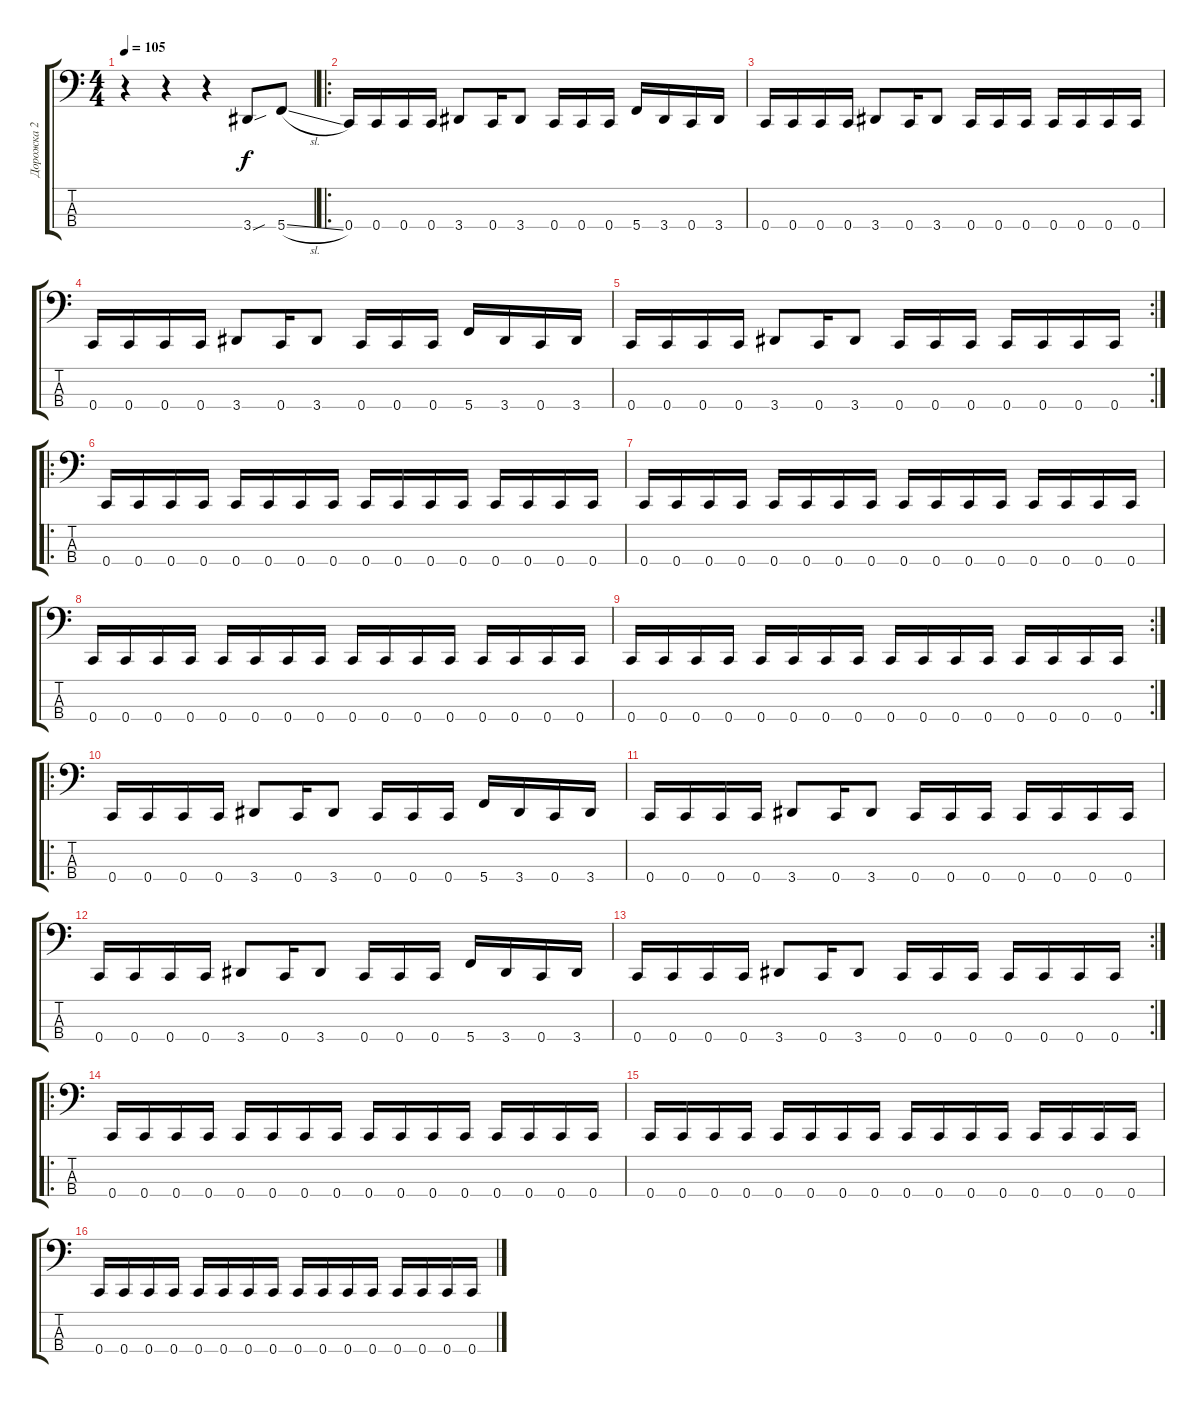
\track ("Дорожка 2" "Дорожка 2") {instrument electricbassfinger}
\staff {score tabs}
\tuning (F2 C2 G1 C1) {hide}
\ts (4 4)
\tempo 105
\clef f4
\ks c
r.4{dy f instrument electricbassfinger} r.4 r.4 3.4{sou}.8 5.4{sl}.8 |
\ro
0.4.16 0.4.16 0.4.16 0.4.16 3.4.8 0.4.16 3.4.8 0.4.16 0.4.16 0.4.16 5.4.16 3.4.16 0.4.16 3.4.16 |
0.4.16 0.4.16 0.4.16 0.4.16 3.4.8 0.4.16 3.4.8 0.4.16 0.4.16 0.4.16 0.4.16 0.4.16 0.4.16 0.4.16 |
0.4.16 0.4.16 0.4.16 0.4.16 3.4.8 0.4.16 3.4.8 0.4.16 0.4.16 0.4.16 5.4.16 3.4.16 0.4.16 3.4.16 |
\rc 2
0.4.16 0.4.16 0.4.16 0.4.16 3.4.8 0.4.16 3.4.8 0.4.16 0.4.16 0.4.16 0.4.16 0.4.16 0.4.16 0.4.16 |
\ro
0.4.16 0.4.16 0.4.16 0.4.16 0.4.16 0.4.16 0.4.16 0.4.16 0.4.16 0.4.16 0.4.16 0.4.16 0.4.16 0.4.16 0.4.16 0.4.16 |
0.4.16 0.4.16 0.4.16 0.4.16 0.4.16 0.4.16 0.4.16 0.4.16 0.4.16 0.4.16 0.4.16 0.4.16 0.4.16 0.4.16 0.4.16 0.4.16 |
0.4.16 0.4.16 0.4.16 0.4.16 0.4.16 0.4.16 0.4.16 0.4.16 0.4.16 0.4.16 0.4.16 0.4.16 0.4.16 0.4.16 0.4.16 0.4.16 |
\rc 2
0.4.16 0.4.16 0.4.16 0.4.16 0.4.16 0.4.16 0.4.16 0.4.16 0.4.16 0.4.16 0.4.16 0.4.16 0.4.16 0.4.16 0.4.16 0.4.16 |
\ro
0.4.16 0.4.16 0.4.16 0.4.16 3.4.8 0.4.16 3.4.8 0.4.16 0.4.16 0.4.16 5.4.16 3.4.16 0.4.16 3.4.16 |
0.4.16 0.4.16 0.4.16 0.4.16 3.4.8 0.4.16 3.4.8 0.4.16 0.4.16 0.4.16 0.4.16 0.4.16 0.4.16 0.4.16 |
0.4.16 0.4.16 0.4.16 0.4.16 3.4.8 0.4.16 3.4.8 0.4.16 0.4.16 0.4.16 5.4.16 3.4.16 0.4.16 3.4.16 |
\rc 2
0.4.16 0.4.16 0.4.16 0.4.16 3.4.8 0.4.16 3.4.8 0.4.16 0.4.16 0.4.16 0.4.16 0.4.16 0.4.16 0.4.16 |
\ro
0.4.16 0.4.16 0.4.16 0.4.16 0.4.16 0.4.16 0.4.16 0.4.16 0.4.16 0.4.16 0.4.16 0.4.16 0.4.16 0.4.16 0.4.16 0.4.16 |
0.4.16 0.4.16 0.4.16 0.4.16 0.4.16 0.4.16 0.4.16 0.4.16 0.4.16 0.4.16 0.4.16 0.4.16 0.4.16 0.4.16 0.4.16 0.4.16 |
0.4.16 0.4.16 0.4.16 0.4.16 0.4.16 0.4.16 0.4.16 0.4.16 0.4.16 0.4.16 0.4.16 0.4.16 0.4.16 0.4.16 0.4.16 0.4.16
